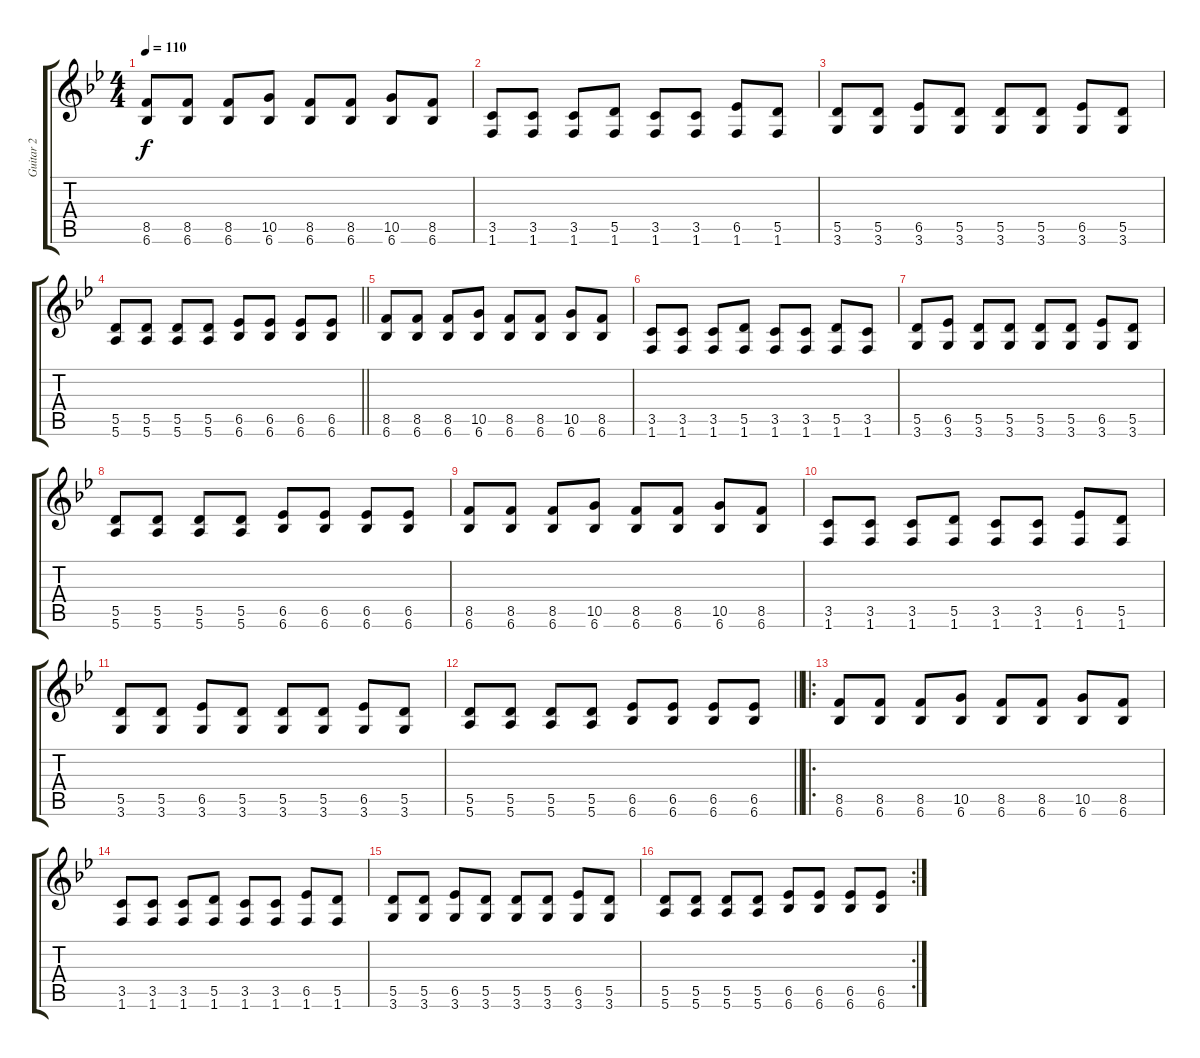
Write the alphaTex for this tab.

\track ("Guitar 2" "Guitar 2") {instrument electricguitarjazz}
\staff {score tabs}
\tuning (E4 B3 G3 D3 A2 E2) {hide}
\ts (4 4)
\tempo 110
\clef g2
\ks bb
(8.5 6.6).8{dy f} (8.5 6.6).8 (8.5 6.6).8 (10.5 6.6).8 (8.5 6.6).8 (8.5 6.6).8 (10.5 6.6).8 (8.5 6.6).8 |
(3.5 1.6).8 (3.5 1.6).8 (3.5 1.6).8 (5.5 1.6).8 (3.5 1.6).8 (3.5 1.6).8 (6.5 1.6).8 (5.5 1.6).8 |
(5.5 3.6).8 (5.5 3.6).8 (6.5 3.6).8 (5.5 3.6).8 (5.5 3.6).8 (5.5 3.6).8 (6.5 3.6).8 (5.5 3.6).8 |
\barLineRight lightlight
(5.5 5.6).8 (5.5 5.6).8 (5.5 5.6).8 (5.5 5.6).8 (6.5 6.6).8 (6.5 6.6).8 (6.5 6.6).8 (6.5 6.6).8 |
(8.5 6.6).8{volume 11 instrument distortionguitar} (8.5 6.6).8 (8.5 6.6).8 (10.5 6.6).8 (8.5 6.6).8 (8.5 6.6).8 (10.5 6.6).8 (8.5 6.6).8 |
(3.5 1.6).8 (3.5 1.6).8 (3.5 1.6).8 (5.5 1.6).8 (3.5 1.6).8 (3.5 1.6).8 (5.5 1.6).8 (3.5 1.6).8 |
(5.5 3.6).8 (6.5 3.6).8 (5.5 3.6).8 (5.5 3.6).8 (5.5 3.6).8 (5.5 3.6).8 (6.5 3.6).8 (5.5 3.6).8 |
(5.5 5.6).8 (5.5 5.6).8 (5.5 5.6).8 (5.5 5.6).8 (6.5 6.6).8 (6.5 6.6).8 (6.5 6.6).8 (6.5 6.6).8 |
(8.5 6.6).8 (8.5 6.6).8 (8.5 6.6).8 (10.5 6.6).8 (8.5 6.6).8 (8.5 6.6).8 (10.5 6.6).8 (8.5 6.6).8 |
(3.5 1.6).8 (3.5 1.6).8 (3.5 1.6).8 (5.5 1.6).8 (3.5 1.6).8 (3.5 1.6).8 (6.5 1.6).8 (5.5 1.6).8 |
(5.5 3.6).8 (5.5 3.6).8 (6.5 3.6).8 (5.5 3.6).8 (5.5 3.6).8 (5.5 3.6).8 (6.5 3.6).8 (5.5 3.6).8 |
\barLineRight lightlight
(5.5 5.6).8 (5.5 5.6).8 (5.5 5.6).8 (5.5 5.6).8 (6.5 6.6).8 (6.5 6.6).8 (6.5 6.6).8 (6.5 6.6).8 |
\ro
(8.5 6.6).8 (8.5 6.6).8 (8.5 6.6).8 (10.5 6.6).8 (8.5 6.6).8 (8.5 6.6).8 (10.5 6.6).8 (8.5 6.6).8 |
(3.5 1.6).8 (3.5 1.6).8 (3.5 1.6).8 (5.5 1.6).8 (3.5 1.6).8 (3.5 1.6).8 (6.5 1.6).8 (5.5 1.6).8 |
(5.5 3.6).8 (5.5 3.6).8 (6.5 3.6).8 (5.5 3.6).8 (5.5 3.6).8 (5.5 3.6).8 (6.5 3.6).8 (5.5 3.6).8 |
\rc 2
(5.5 5.6).8 (5.5 5.6).8 (5.5 5.6).8 (5.5 5.6).8 (6.5 6.6).8 (6.5 6.6).8 (6.5 6.6).8 (6.5 6.6).8
